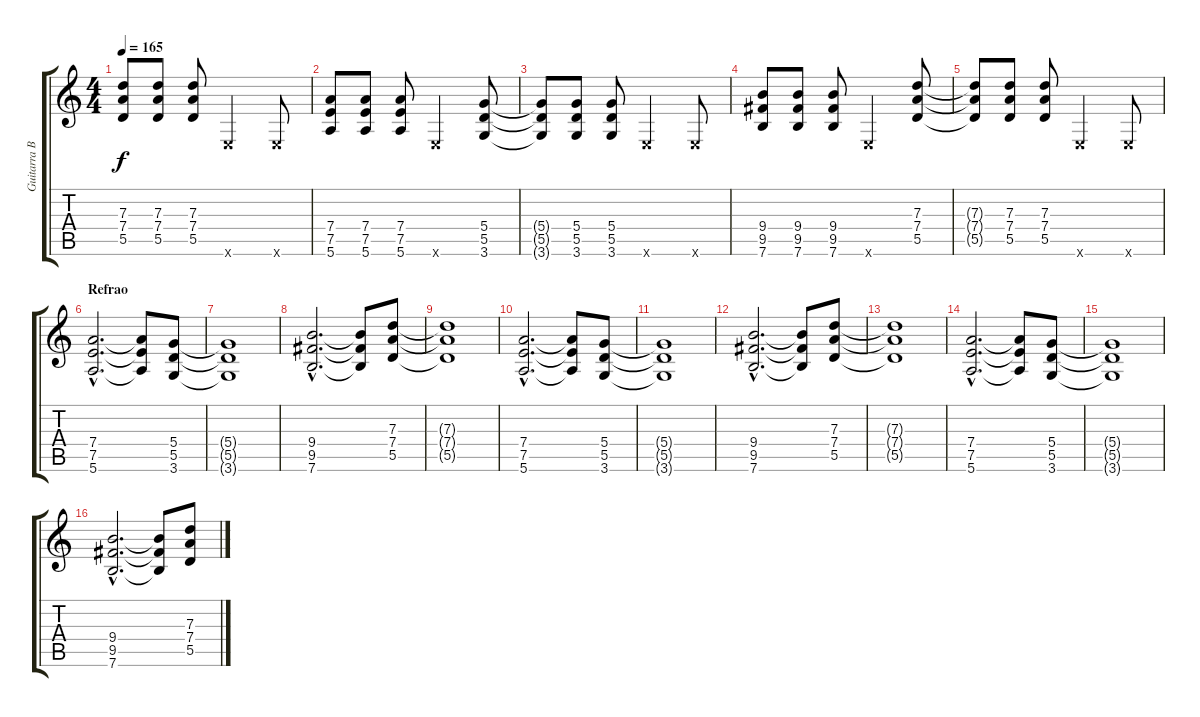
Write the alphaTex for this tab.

\track ("Guitarra Base" "Guitarra B") {instrument distortionguitar}
\staff {score tabs}
\tuning (E4 B3 G3 D3 A2 E2) {hide}
\ts (4 4)
\tempo 165
\clef g2
\ks c
(7.3{t} 7.4{t} 5.5{t}).8{dy f} (7.3 7.4 5.5).8 (7.3 7.4 5.5).8 0.6{x}.2 0.6{x}.8 |
(7.4 7.5 5.6).8 (7.4 7.5 5.6).8 (7.4 7.5 5.6).8 0.6{x}.2 (5.4 5.5 3.6).8 |
(5.4{t} 5.5{t} 3.6{t}).8 (5.4 5.5 3.6).8 (5.4 5.5 3.6).8 0.6{x}.2 0.6{x}.8 |
(9.4 9.5 7.6).8 (9.4 9.5 7.6).8 (9.4 9.5 7.6).8 0.6{x}.2 (7.3 7.4 5.5).8 |
(7.3{t} 7.4{t} 5.5{t}).8 (7.3 7.4 5.5).8 (7.3 7.4 5.5).8 0.6{x}.2 0.6{x}.8 |
\section ("" "Refrao")
(7.4{hac} 7.5{hac} 5.6{hac}).2{d} (7.4{t} 7.5{t} 5.6{t}).8 (5.4 5.5 3.6).8 |
(5.4{t} 5.5{t} 3.6{t}).1 |
(9.4{hac} 9.5{hac} 7.6{hac}).2{d} (9.4{t} 9.5{t} 7.6{t}).8 (7.3 7.4 5.5).8 |
(7.3{t} 7.4{t} 5.5{t}).1 |
(7.4{hac} 7.5{hac} 5.6{hac}).2{d} (7.4{t} 7.5{t} 5.6{t}).8 (5.4 5.5 3.6).8 |
(5.4{t} 5.5{t} 3.6{t}).1 |
(9.4{hac} 9.5{hac} 7.6{hac}).2{d} (9.4{t} 9.5{t} 7.6{t}).8 (7.3 7.4 5.5).8 |
(7.3{t} 7.4{t} 5.5{t}).1 |
(7.4{hac} 7.5{hac} 5.6{hac}).2{d} (7.4{t} 7.5{t} 5.6{t}).8 (5.4 5.5 3.6).8 |
(5.4{t} 5.5{t} 3.6{t}).1 |
(9.4{hac} 9.5{hac} 7.6{hac}).2{d} (9.4{t} 9.5{t} 7.6{t}).8 (7.3 7.4 5.5).8
